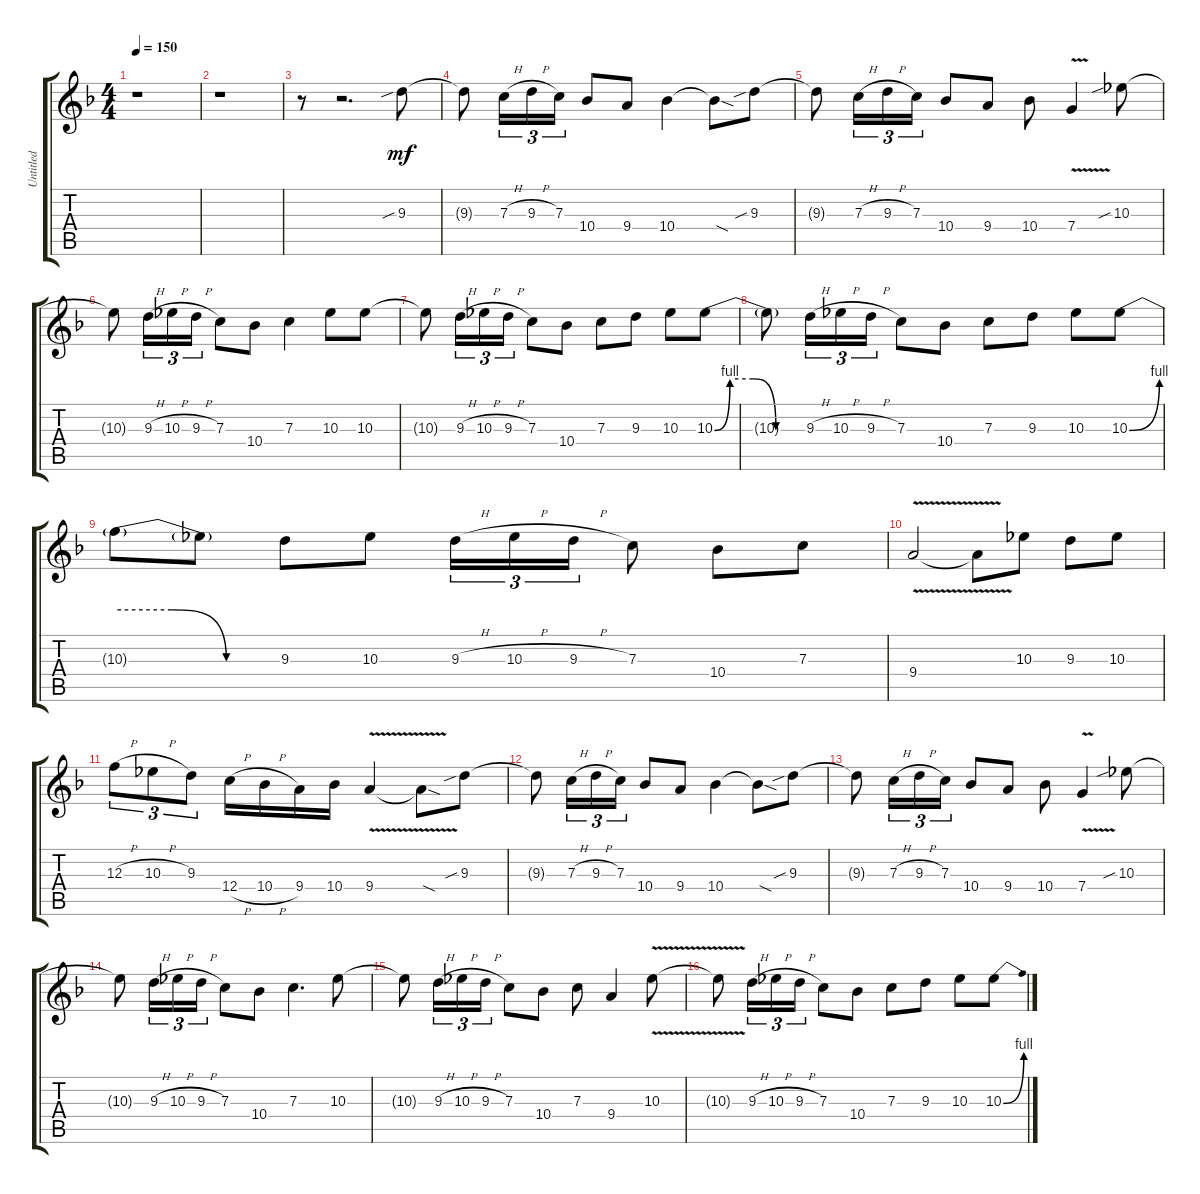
\track ("Untitled" "Untitled") {instrument distortionguitar}
\staff {score tabs}
\tuning (D4 A3 F3 C3 G2 D2) {hide}
\ts (4 4)
\tempo 150
\clef g2
\ks f
r.1{dy mf} |
r.1 |
r.8 r.2{d} 9.3{sib}.8 |
9.3{t}.8 7.3{h}.16{tu (3 2)} 9.3{h}.16{tu (3 2)} 7.3.16{tu (3 2)} 10.4.8 9.4.8 10.4.4 10.4{sod t}.8 9.3{sib}.8 |
9.3{t}.8 7.3{h}.16{tu (3 2)} 9.3{h}.16{tu (3 2)} 7.3.16{tu (3 2)} 10.4.8 9.4.8 10.4.8 7.4{v}.4 10.3{sib}.8 |
10.3{t}.8 9.3{h}.16{tu (3 2)} 10.3{h}.16{tu (3 2)} 9.3{h}.16{tu (3 2)} 7.3.8 10.4.8 7.3.4 10.3.8 10.3.8 |
10.3{t}.8 9.3{h}.16{tu (3 2)} 10.3{h}.16{tu (3 2)} 9.3{h}.16{tu (3 2)} 7.3.8 10.4.8 7.3.8 9.3.8 10.3.8 10.3{be (custom 0 0 10 4 25 4 40 0 60 0)}.8 |
10.3{t}.8 9.3{h}.16{tu (3 2)} 10.3{h}.16{tu (3 2)} 9.3{h}.16{tu (3 2)} 7.3.8 10.4.8 7.3.8 9.3.8 10.3.8 10.3{be (bend 0 0 60 4)}.8 |
10.3{be (custom 0 4 20 4 40 0 60 0) t}.8 10.3{t}.8 9.3.8 10.3.8 9.3{h}.16{tu (3 2)} 10.3{h}.16{tu (3 2)} 9.3{h}.16{tu (3 2)} 7.3.8 10.4.8 7.3.8 |
9.4{v}.2 9.4{t}.8 10.3.8 9.3.8 10.3.8 |
12.3{h}.8{tu (3 2)} 10.3{h}.8{tu (3 2)} 9.3.8{tu (3 2)} 12.4{h}.16 10.4{h}.16 9.4.16 10.4.16 9.4{v}.4 9.4{sod t}.8 9.3{sib}.8 |
9.3{t}.8 7.3{h}.16{tu (3 2)} 9.3{h}.16{tu (3 2)} 7.3.16{tu (3 2)} 10.4.8 9.4.8 10.4.4 10.4{sod t}.8 9.3{sib}.8 |
9.3{t}.8 7.3{h}.16{tu (3 2)} 9.3{h}.16{tu (3 2)} 7.3.16{tu (3 2)} 10.4.8 9.4.8 10.4.8 7.4{v}.4 10.3{sib}.8 |
10.3{t}.8 9.3{h}.16{tu (3 2)} 10.3{h}.16{tu (3 2)} 9.3{h}.16{tu (3 2)} 7.3.8 10.4.8 7.3.4{d} 10.3.8 |
10.3{t}.8 9.3{h}.16{tu (3 2)} 10.3{h}.16{tu (3 2)} 9.3{h}.16{tu (3 2)} 7.3.8 10.4.8 7.3.8 9.4.4 10.3{v}.8 |
10.3{v t}.8 9.3{h}.16{tu (3 2)} 10.3{h}.16{tu (3 2)} 9.3{h}.16{tu (3 2)} 7.3.8 10.4.8 7.3.8 9.3.8 10.3.8 10.3{be (bend 0 0 60 4)}.8
